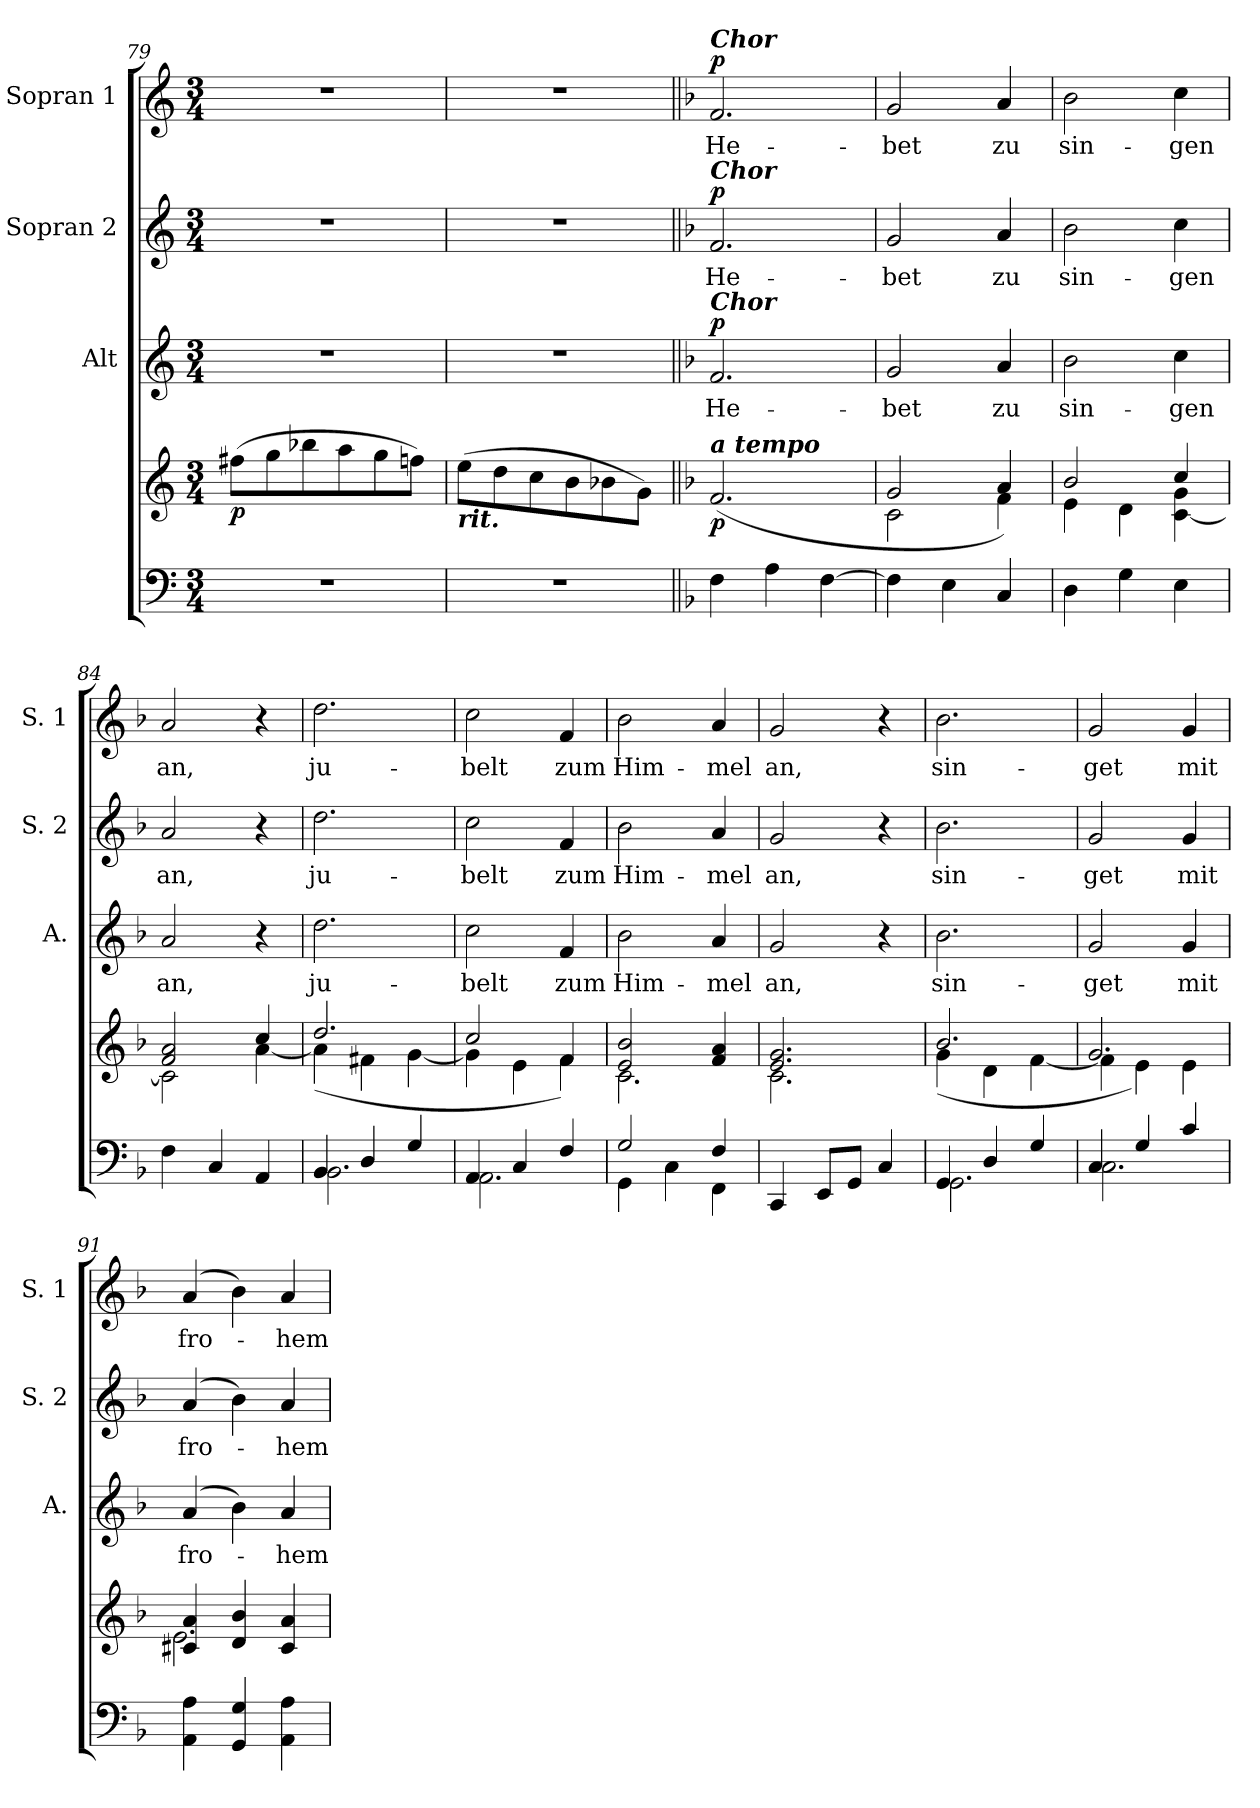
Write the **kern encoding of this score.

**kern	**kern	**dynam	**kern	**text	**dynam	**kern	**text	**dynam	**kern	**text	**dynam
*part4	*part4	*part4	*part3	*part3	*part3	*part2	*part2	*part2	*part1	*part1	*part1
*staff5	*staff4	*staff4/5	*staff3	*staff3	*staff3	*staff2	*staff2	*staff2	*staff1	*staff1	*staff1
*	*	*	*I"Alt	*	*	*I"Sopran 2	*	*	*I"Sopran 1	*	*
*	*	*	*I'A.	*	*	*I'S. 2	*	*	*I'S. 1	*	*
*clefF4	*clefG2	*	*clefG2	*	*	*clefG2	*	*	*clefG2	*	*
*k[]	*k[]	*	*k[]	*	*	*k[]	*	*	*k[]	*	*
*C:	*C:	*	*C:	*	*	*C:	*	*	*C:	*	*
*M3/4	*M3/4	*	*M3/4	*	*	*M3/4	*	*	*M3/4	*	*
=79	=79	=79	=79	=79	=79	=79	=79	=79	=79	=79	=79
!	!	!LO:DY:b	!	!	!	!	!	!	!	!	!
2.r	(>8ff#X\L	p	2.r	.	.	2.r	.	.	2.r	.	.
.	8gg\	.	.	.	.	.	.	.	.	.	.
.	8bb-X\	.	.	.	.	.	.	.	.	.	.
.	8aa\	.	.	.	.	.	.	.	.	.	.
.	8gg\	.	.	.	.	.	.	.	.	.	.
.	8ffn\J)	.	.	.	.	.	.	.	.	.	.
=80	=80	=80	=80	=80	=80	=80	=80	=80	=80	=80	=80
!	!LO:TX:b:Bi:t=rit.	!	!	!	!	!	!	!	!	!	!
2.r	(>8ee\L	.	2.r	.	.	2.r	.	.	2.r	.	.
.	8dd\	.	.	.	.	.	.	.	.	.	.
.	8cc\	.	.	.	.	.	.	.	.	.	.
.	8b\	.	.	.	.	.	.	.	.	.	.
.	8b-X\	.	.	.	.	.	.	.	.	.	.
.	8g\J)	.	.	.	.	.	.	.	.	.	.
!!LO:LB:g=z
=81||	=81||	=81||	=81||	=81||	=81||	=81||	=81||	=81||	=81||	=81||	=81||
*k[b-]	*k[b-]	*	*k[b-]	*	*	*k[b-]	*	*	*k[b-]	*	*
*F:	*F:	*	*F:	*	*	*F:	*	*	*F:	*	*
!	!	!	!	!	!	!	!	!	!LO:TX:a:Bi:t=Chor	!	!
!	!	!	!	!	!	!LO:TX:a:Bi:t=Chor	!	!	!	!	!
!	!	!	!LO:TX:a:Bi:t=Chor	!	!	!	!	!	!	!	!
!	!LO:TX:a:Bi:t=a tempo	!	!	!	!	!	!	!	!	!	!
!	!	!LO:DY:b	!	!LO:LY:b	!LO:DY:a	!	!LO:LY:b	!LO:DY:a	!	!LO:LY:b	!LO:DY:a
4F\	(2.f/	p	2.f/	He-	p	2.f/	He-	p	2.f/	He-	p
4A\	.	.	.	.	.	.	.	.	.	.	.
[4F\	.	.	.	.	.	.	.	.	.	.	.
=82	=82	=82	=82	=82	=82	=82	=82	=82	=82	=82	=82
*	*^	*	*	*	*	*	*	*	*	*	*
!	!	!	!	!	!LO:LY:b	!	!	!LO:LY:b	!	!	!LO:LY:b	!
4F\]	2g/	2c\	.	2g/	-bet	.	2g/	-bet	.	2g/	-bet	.
4E\	.	.	.	.	.	.	.	.	.	.	.	.
!	!	!	!	!	!LO:LY:b	!	!	!LO:LY:b	!	!	!LO:LY:b	!
4C/	4a/)	4f\	.	4a/	zu	.	4a/	zu	.	4a/	zu	.
=83	=83	=83	=83	=83	=83	=83	=83	=83	=83	=83	=83	=83
!	!	!	!	!	!LO:LY:b	!	!	!LO:LY:b	!	!	!LO:LY:b	!
4D\	2b-/	4e\	.	2b-\	sin-	.	2b-\	sin-	.	2b-\	sin-	.
4G\	.	4d\	.	.	.	.	.	.	.	.	.	.
!	!	!	!	!	!LO:LY:b	!	!	!LO:LY:b	!	!	!LO:LY:b	!
4E\	4cc/	[<4c\ 4g\	.	4cc\	-gen	.	4cc\	-gen	.	4cc\	-gen	.
=84	=84	=84	=84	=84	=84	=84	=84	=84	=84	=84	=84	=84
!	!	!	!	!	!LO:LY:b	!	!	!LO:LY:b	!	!	!LO:LY:b	!
4F\	2f/ 2a/	2c\]	.	2a/	an,	.	2a/	an,	.	2a/	an,	.
4C/	.	.	.	.	.	.	.	.	.	.	.	.
4AA/	4cc/	[<4a\	.	4r	.	.	4r	.	.	4r	.	.
=85	=85	=85	=85	=85	=85	=85	=85	=85	=85	=85	=85	=85
*^	*	*	*	*	*	*	*	*	*	*	*	*
!	!	!	!	!	!	!LO:LY:b	!	!	!LO:LY:b	!	!	!LO:LY:b	!
4BB-/	2.BB-\	2.dd/	(<4a\]	.	2.dd\	ju-	.	2.dd\	ju-	.	2.dd\	ju-	.
4D/	.	.	4f#X\	.	.	.	.	.	.	.	.	.	.
4G/	.	.	[<4g\	.	.	.	.	.	.	.	.	.	.
=86	=86	=86	=86	=86	=86	=86	=86	=86	=86	=86	=86	=86	=86
!	!	!	!	!	!	!LO:LY:b	!	!	!LO:LY:b	!	!	!LO:LY:b	!
4AA/	2.AA\	2cc/	4g\]	.	2cc\	-belt	.	2cc\	-belt	.	2cc\	-belt	.
4C/	.	.	4e\	.	.	.	.	.	.	.	.	.	.
!	!	!	!	!	!	!LO:LY:b	!	!	!LO:LY:b	!	!	!LO:LY:b	!
4F/	.	4f/	4f\)	.	4f/	zum	.	4f/	zum	.	4f/	zum	.
=87	=87	=87	=87	=87	=87	=87	=87	=87	=87	=87	=87	=87	=87
!	!	!	!	!	!	!LO:LY:b	!	!	!LO:LY:b	!	!	!LO:LY:b	!
2G/	4GG\	2e/ 2b-/	2.c\	.	2b-\	Him-	.	2b-\	Him-	.	2b-\	Him-	.
.	4C\	.	.	.	.	.	.	.	.	.	.	.	.
!	!	!	!	!	!	!LO:LY:b	!	!	!LO:LY:b	!	!	!LO:LY:b	!
4F/	4FF\	4f/ 4a/	.	.	4a/	-mel	.	4a/	-mel	.	4a/	-mel	.
=88	=88	=88	=88	=88	=88	=88	=88	=88	=88	=88	=88	=88	=88
!	!	!	!	!	!	!LO:LY:b	!	!	!LO:LY:b	!	!	!LO:LY:b	!
*v	*v	*	*	*	*	*	*	*	*	*	*	*	*
4CC/	2.e/ 2.g/	2.c\	.	2g/	an,	.	2g/	an,	.	2g/	an,	.
8EE/L	.	.	.	.	.	.	.	.	.	.	.	.
8GG/J	.	.	.	.	.	.	.	.	.	.	.	.
4C/	.	.	.	4r	.	.	4r	.	.	4r	.	.
!!LO:PB:g=z
=89	=89	=89	=89	=89	=89	=89	=89	=89	=89	=89	=89	=89
*^	*	*	*	*	*	*	*	*	*	*	*	*
!	!	!	!	!	!	!LO:LY:b	!	!	!LO:LY:b	!	!	!LO:LY:b	!
4GG/	2.GG\	2.b-/	(<4g\	.	2.b-\	sin-	.	2.b-\	sin-	.	2.b-\	sin-	.
4D/	.	.	4d\	.	.	.	.	.	.	.	.	.	.
4G/	.	.	[<4f\	.	.	.	.	.	.	.	.	.	.
=90	=90	=90	=90	=90	=90	=90	=90	=90	=90	=90	=90	=90	=90
!	!	!	!	!	!	!LO:LY:b	!	!	!LO:LY:b	!	!	!LO:LY:b	!
4C/	2.C\	2.g/	4f\]	.	2g/	-get	.	2g/	-get	.	2g/	-get	.
4G/	.	.	4e\)	.	.	.	.	.	.	.	.	.	.
!	!	!	!	!	!	!LO:LY:b	!	!	!LO:LY:b	!	!	!LO:LY:b	!
4c/	.	.	4e\	.	4g/	mit	.	4g/	mit	.	4g/	mit	.
*v	*v	*	*	*	*	*	*	*	*	*	*	*	*
=91	=91	=91	=91	=91	=91	=91	=91	=91	=91	=91	=91	=91
!	!	!	!	!	!LO:LY:b	!	!	!LO:LY:b	!	!	!LO:LY:b	!
4AA\ 4A\	4c#X/ 4a/	(>2.e\	.	(4a/	fro-	.	(4a/	fro-	.	(4a/	fro-	.
4GG/ 4G/	4d/ 4b-/	.	.	4b-\)	.	.	4b-\)	.	.	4b-\)	.	.
!	!	!	!	!	!LO:LY:b	!	!	!LO:LY:b	!	!	!LO:LY:b	!
4AA\ 4A\)	(4c#/ 4a/	.	.	4a/	-hem	.	4a/	-hem	.	4a/	-hem	.
*	*v	*v	*	*	*	*	*	*	*	*	*	*
=	=	=	=	=	=	=	=	=	=	=	=
*-	*-	*-	*-	*-	*-	*-	*-	*-	*-	*-	*-
